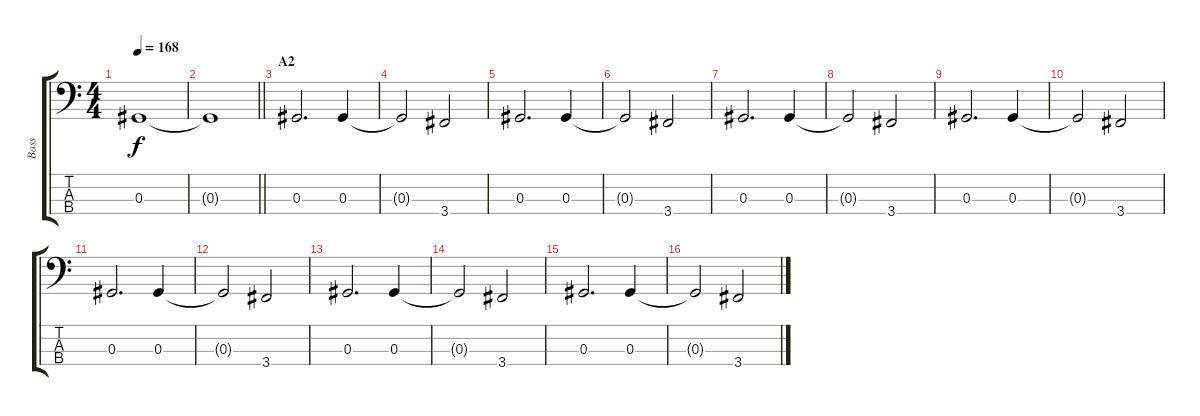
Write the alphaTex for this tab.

\track ("Bass" "Bass") {instrument electricbassfinger}
\staff {score tabs}
\tuning (Gb2 Db2 Ab1 Eb1) {hide}
\ts (4 4)
\tempo 168
\clef f4
\ks c
0.3{t}.1{dy f} |
\barLineRight lightlight
0.3{t}.1 |
\section ("" "A2")
0.3.2{d} 0.3.4 |
0.3{t}.2 3.4.2 |
0.3.2{d} 0.3.4 |
0.3{t}.2 3.4.2 |
0.3.2{d} 0.3.4 |
0.3{t}.2 3.4.2 |
0.3.2{d} 0.3.4 |
0.3{t}.2 3.4.2 |
0.3.2{d} 0.3.4 |
0.3{t}.2 3.4.2 |
0.3.2{d} 0.3.4 |
0.3{t}.2 3.4.2 |
0.3.2{d} 0.3.4 |
0.3{t}.2 3.4.2
